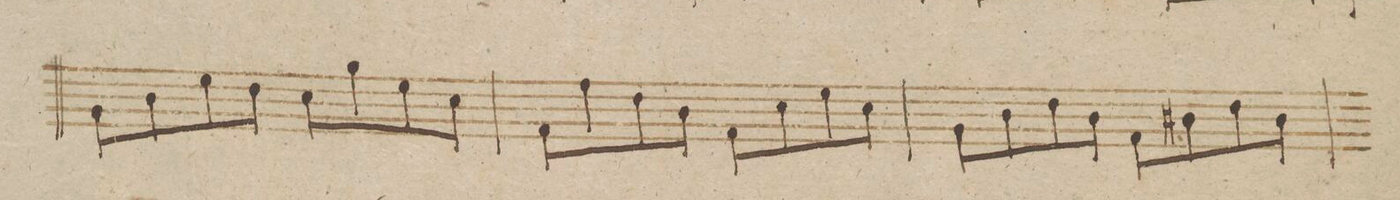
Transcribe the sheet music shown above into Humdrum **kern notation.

**kern	**dynam
*I"Viola.	*
*clefC3	*
*k[b-]	*
*met(c)	*
*M4/4	*
8A\L	.
8c\	.
8f\	.
8e\J	.
8d\L	.
8a\	.
8f\	.
8d\J	.
=56	=56
8G\L	.
8g\	.
8e\	.
8c\J	.
8G\L	.
8d\	.
8f\	.
8d\J	.
=57	=57
8A\L	.
8c\	.
8f\	.
8e\J	.
8G\L	.
8c#X\	.
8e\	.
8c#\J	.
=58	=58
*-	*-
